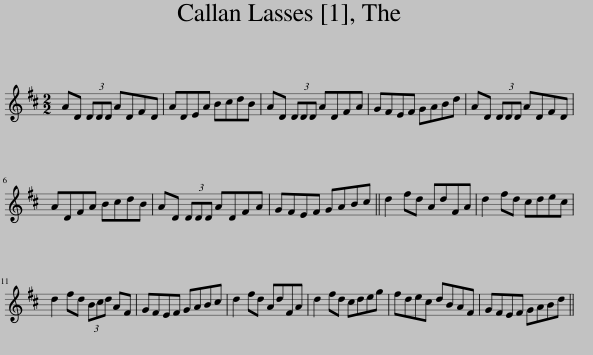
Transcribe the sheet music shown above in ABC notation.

X:1
L:1/8
M:2/2
I:linebreak $
K:D
V:1 treble
V:1
 AD (3DDD ADFD | ADEA BcdB | AD (3DDD ADFA | GFEF GABd | AD (3DDD ADFD |$ %5
 ADFA BcdB | AD (3DDD ADFA | GFEF GABc || d2 fd AdFA | d2 fd cdec |$ %10
 d2 fd (3Bcd AF | GFEF GABc | d2 fd AdFA | d2 fd cdeg | fdec dBAF | %15
 GFEF GABd || %16
